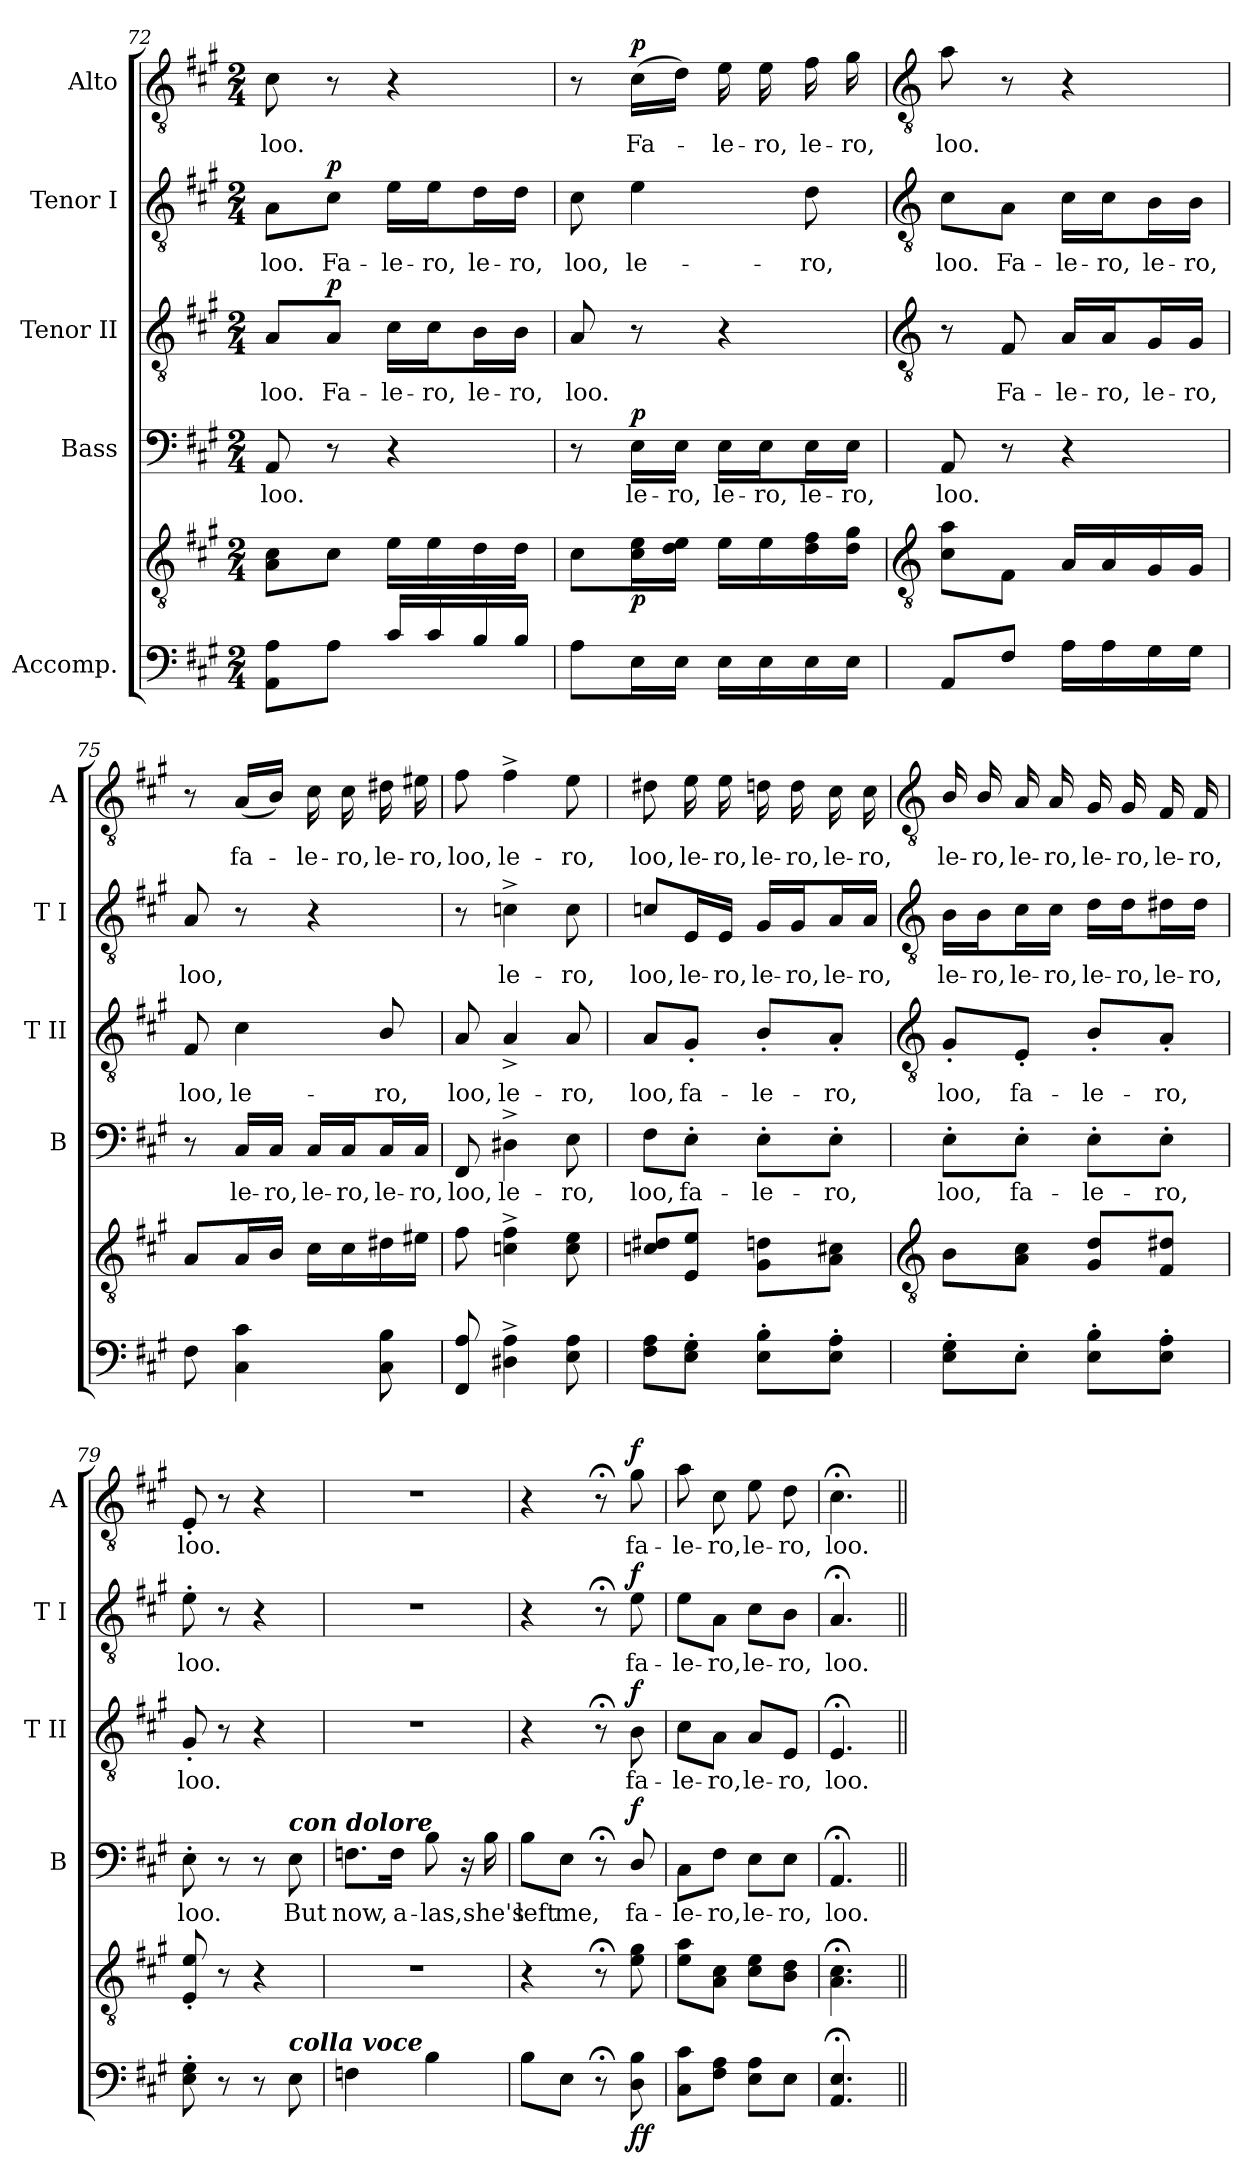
**kern	**kern	**dynam	**kern	**text	**dynam	**kern	**text	**dynam	**kern	**text	**dynam	**kern	**text	**dynam
*part5	*part5	*part5	*part4	*part4	*part4	*part3	*part3	*part3	*part2	*part2	*part2	*part1	*part1	*part1
*staff6	*staff5	*staff5/6	*staff4	*staff4	*staff4	*staff3	*staff3	*staff3	*staff2	*staff2	*staff2	*staff1	*staff1	*staff1
*I"Accomp.	*	*	*I"Bass	*	*	*I"Tenor II	*	*	*I"Tenor I	*	*	*I"Alto	*	*
*	*	*	*I'B	*	*	*I'T II	*	*	*I'T I	*	*	*I'A	*	*
*clefF4	*clefGv2	*	*clefF4	*	*	*clefGv2	*	*	*clefGv2	*	*	*clefGv2	*	*
*k[f#c#g#]	*k[f#c#g#]	*	*k[f#c#g#]	*	*	*k[f#c#g#]	*	*	*k[f#c#g#]	*	*	*k[f#c#g#]	*	*
*A:	*A:	*	*A:	*	*	*A:	*	*	*A:	*	*	*A:	*	*
*M2/4	*M2/4	*	*M2/4	*	*	*M2/4	*	*	*M2/4	*	*	*M2/4	*	*
=72	=72	=72	=72	=72	=72	=72	=72	=72	=72	=72	=72	=72	=72	=72
!	!	!	!	!LO:LY:b	!	!	!LO:LY:b	!	!	!LO:LY:b	!	!	!LO:LY:b	!
8AA 8AL	8A 8c#L	.	8AA	loo.	.	8A/L	loo.	.	8A\L	loo.	.	8c#	loo.	.
!	!	!	!	!	!	!	!LO:LY:b	!LO:DY:b	!	!LO:LY:b	!LO:DY:b	!	!	!
8AJ	8c#J	.	8r	.	.	8A/J	Fa-	p	8c#\J	Fa-	p	8r	.	.
!	!	!	!	!	!	!	!LO:LY:b	!	!	!LO:LY:b	!	!	!	!
16c#LL	16eLL	.	4r	.	.	16c#\LL	-le-	.	16e\LL	-le-	.	4r	.	.
!	!	!	!	!	!	!	!LO:LY:b	!	!	!LO:LY:b	!	!	!	!
16c#	16e	.	.	.	.	16c#\J	-ro,	.	16e\J	-ro,	.	.	.	.
!	!	!	!	!	!	!	!LO:LY:b	!	!	!LO:LY:b	!	!	!	!
16B/	16d	.	.	.	.	16B\L	le-	.	16d\L	le-	.	.	.	.
!	!	!	!	!	!	!	!LO:LY:b	!	!	!LO:LY:b	!	!	!	!
16B/JJ	16dJJ	.	.	.	.	16B\JJ	-ro,	.	16d\JJ	-ro,	.	.	.	.
=73	=73	=73	=73	=73	=73	=73	=73	=73	=73	=73	=73	=73	=73	=73
!	!	!	!	!	!	!	!LO:LY:b	!	!	!LO:LY:b	!	!	!	!
8AL	8c#L	.	8r	.	.	8A	loo.	.	8c#	loo,	.	8r	.	.
!	!	!LO:DY:b	!	!LO:LY:b	!LO:DY:b	!	!	!	!	!LO:LY:b	!	!	!LO:LY:b	!LO:DY:b
16EL	16c# 16eL	p	16E\LL	le-	p	8r	.	.	4e	le-	.	(>16c#LL	Fa-	p
!	!	!	!	!LO:LY:b	!	!	!	!	!	!	!	!	!	!
16EJJ	16d 16eJJ	.	16E\JJ	-ro,	.	.	.	.	.	.	.	16dJJ)	.	.
!	!	!	!	!LO:LY:b	!	!	!	!	!	!	!	!	!LO:LY:b	!
16ELL	16eLL	.	16E\LL	le-	.	4r	.	.	.	.	.	16e	le-	.
!	!	!	!	!LO:LY:b	!	!	!	!	!	!	!	!	!LO:LY:b	!
16E	16e	.	16E\J	-ro,	.	.	.	.	.	.	.	16e	-ro,	.
!	!	!	!	!LO:LY:b	!	!	!	!	!	!LO:LY:b	!	!	!LO:LY:b	!
16E	16d 16f#	.	16E\L	le-	.	.	.	.	8d	-ro,	.	16f#	le-	.
!	!	!	!	!LO:LY:b	!	!	!	!	!	!	!	!	!LO:LY:b	!
16EJJ	16d 16g#JJ	.	16E\JJ	-ro,	.	.	.	.	.	.	.	16g#	-ro,	.
!!LO:LB:g=z
=74	=74	=74	=74	=74	=74	=74	=74	=74	=74	=74	=74	=74	=74	=74
*	*clefGv2	*	*	*	*	*clefGv2	*	*	*clefGv2	*	*	*clefGv2	*	*
!	!	!	!	!LO:LY:b	!	!	!	!	!	!LO:LY:b	!	!	!LO:LY:b	!
8AAL	8c# 8aL	.	8AA	loo.	.	8r	.	.	8c#\L	loo.	.	8a	loo.	.
!	!	!	!	!	!	!	!LO:LY:b	!	!	!LO:LY:b	!	!	!	!
8F#J	8F#J	.	8r	.	.	8F#	Fa-	.	8A\J	Fa-	.	8r	.	.
!	!	!	!	!	!	!	!LO:LY:b	!	!	!LO:LY:b	!	!	!	!
16ALL	16ALL	.	4r	.	.	16A/LL	-le-	.	16c#\LL	-le-	.	4r	.	.
!	!	!	!	!	!	!	!LO:LY:b	!	!	!LO:LY:b	!	!	!	!
16A	16A	.	.	.	.	16A/J	-ro,	.	16c#\J	-ro,	.	.	.	.
!	!	!	!	!	!	!	!LO:LY:b	!	!	!LO:LY:b	!	!	!	!
16G#	16G#	.	.	.	.	16G#/L	le-	.	16B\L	le-	.	.	.	.
!	!	!	!	!	!	!	!LO:LY:b	!	!	!LO:LY:b	!	!	!	!
16G#JJ	16G#JJ	.	.	.	.	16G#/JJ	-ro,	.	16B\JJ	-ro,	.	.	.	.
=75	=75	=75	=75	=75	=75	=75	=75	=75	=75	=75	=75	=75	=75	=75
!	!	!	!	!	!	!	!LO:LY:b	!	!	!LO:LY:b	!	!	!	!
8F#	8AL	.	8r	.	.	8F#	loo,	.	8A	loo,	.	8r	.	.
!	!	!	!	!LO:LY:b	!	!	!LO:LY:b	!	!	!	!	!	!LO:LY:b	!
4C# 4c#	16AL	.	16C#/LL	le-	.	4c#	le-	.	8r	.	.	(<16ALL	fa-	.
!	!	!	!	!LO:LY:b	!	!	!	!	!	!	!	!	!	!
.	16BJJ	.	16C#/JJ	-ro,	.	.	.	.	.	.	.	16BJJ)	.	.
!	!	!	!	!LO:LY:b	!	!	!	!	!	!	!	!	!LO:LY:b	!
.	16c#LL	.	16C#/LL	le-	.	.	.	.	4r	.	.	16c#	le-	.
!	!	!	!	!LO:LY:b	!	!	!	!	!	!	!	!	!LO:LY:b	!
.	16c#	.	16C#/J	-ro,	.	.	.	.	.	.	.	16c#	-ro,	.
!	!	!	!	!LO:LY:b	!	!	!LO:LY:b	!	!	!	!	!	!LO:LY:b	!
8C# 8B	16d#X	.	16C#/L	le-	.	8B/	-ro,	.	.	.	.	16d#X	le-	.
!	!	!	!	!LO:LY:b	!	!	!	!	!	!	!	!	!LO:LY:b	!
.	16e#XJJ	.	16C#/JJ	-ro,	.	.	.	.	.	.	.	16e#X	-ro,	.
=76	=76	=76	=76	=76	=76	=76	=76	=76	=76	=76	=76	=76	=76	=76
!	!	!	!	!LO:LY:b	!	!	!LO:LY:b	!	!	!	!	!	!LO:LY:b	!
8FF# 8A	8f#	.	8FF#	loo,	.	8A	loo,	.	8r	.	.	8f#	loo,	.
!	!	!	!	!LO:LY:b	!	!	!LO:LY:b	!	!	!LO:LY:b	!	!	!LO:LY:b	!
4D#X^ 4A^	4cn^ 4f#^	.	4D#X^	le-	.	4A^	le-	.	4cn^	le-	.	4f#^	le-	.
!	!	!	!	!LO:LY:b	!	!	!LO:LY:b	!	!	!LO:LY:b	!	!	!LO:LY:b	!
8E 8A	8c 8e	.	8E	-ro,	.	8A	-ro,	.	8c	-ro,	.	8e	-ro,	.
=77	=77	=77	=77	=77	=77	=77	=77	=77	=77	=77	=77	=77	=77	=77
!	!	!	!	!LO:LY:b	!	!	!LO:LY:b	!	!	!LO:LY:b	!	!	!LO:LY:b	!
8F# 8AL	8cn 8d#XL	.	8F#\L	loo,	.	8A/L	loo,	.	8cn/L	loo,	.	8d#X	loo,	.
!	!	!	!	!LO:LY:b	!	!	!LO:LY:b	!	!	!LO:LY:b	!	!	!LO:LY:b	!
8E' 8G#'J	8E 8eJ	.	8E'\J	fa-	.	8G#'/J	fa-	.	16E/L	le-	.	16e	le-	.
!	!	!	!	!	!	!	!	!	!	!LO:LY:b	!	!	!LO:LY:b	!
.	.	.	.	.	.	.	.	.	16E/JJ	-ro,	.	16e	-ro,	.
!	!	!	!	!LO:LY:b	!	!	!LO:LY:b	!	!	!LO:LY:b	!	!	!LO:LY:b	!
8E' 8B'L	8G# 8dnL	.	8E'\L	-le-	.	8B'/L	-le-	.	16G#/LL	le-	.	16dn	le-	.
!	!	!	!	!	!	!	!	!	!	!LO:LY:b	!	!	!LO:LY:b	!
.	.	.	.	.	.	.	.	.	16G#/J	-ro,	.	16d	-ro,	.
!	!	!	!	!LO:LY:b	!	!	!LO:LY:b	!	!	!LO:LY:b	!	!	!LO:LY:b	!
8E' 8A'J	8A 8c#XJ	.	8E'\J	-ro,	.	8A'/J	-ro,	.	16A/L	le-	.	16c#	le-	.
!	!	!	!	!	!	!	!	!	!	!LO:LY:b	!	!	!LO:LY:b	!
.	.	.	.	.	.	.	.	.	16A/JJ	-ro,	.	16c#	-ro,	.
!!LO:LB:g=z
=78	=78	=78	=78	=78	=78	=78	=78	=78	=78	=78	=78	=78	=78	=78
*	*clefGv2	*	*	*	*	*clefGv2	*	*	*clefGv2	*	*	*clefGv2	*	*
!	!	!	!	!LO:LY:b	!	!	!LO:LY:b	!	!	!LO:LY:b	!	!	!LO:LY:b	!
8E' 8G#'L	8BL	.	8E'\L	loo,	.	8G#'/L	loo,	.	16B\LL	le-	.	16B/	le-	.
!	!	!	!	!	!	!	!	!	!	!LO:LY:b	!	!	!LO:LY:b	!
.	.	.	.	.	.	.	.	.	16B\J	-ro,	.	16B/	-ro,	.
!	!	!	!	!LO:LY:b	!	!	!LO:LY:b	!	!	!LO:LY:b	!	!	!LO:LY:b	!
8E'J	8A 8c#J	.	8E'\J	fa-	.	8E'/J	fa-	.	16c#\L	le-	.	16A	le-	.
!	!	!	!	!	!	!	!	!	!	!LO:LY:b	!	!	!LO:LY:b	!
.	.	.	.	.	.	.	.	.	16c#\JJ	-ro,	.	16A	-ro,	.
!	!	!	!	!LO:LY:b	!	!	!LO:LY:b	!	!	!LO:LY:b	!	!	!LO:LY:b	!
8E' 8B'L	8G# 8dL	.	8E'\L	-le-	.	8B'/L	-le-	.	16d\LL	le-	.	16G#	le-	.
!	!	!	!	!	!	!	!	!	!	!LO:LY:b	!	!	!LO:LY:b	!
.	.	.	.	.	.	.	.	.	16d\J	-ro,	.	16G#	-ro,	.
!	!	!	!	!LO:LY:b	!	!	!LO:LY:b	!	!	!LO:LY:b	!	!	!LO:LY:b	!
8E' 8A'J	8F# 8d#XJ	.	8E'\J	-ro,	.	8A'/J	-ro,	.	16d#X\L	le-	.	16F#	le-	.
!	!	!	!	!	!	!	!	!	!	!LO:LY:b	!	!	!LO:LY:b	!
.	.	.	.	.	.	.	.	.	16d#\JJ	-ro,	.	16F#	-ro,	.
=79	=79	=79	=79	=79	=79	=79	=79	=79	=79	=79	=79	=79	=79	=79
!	!	!	!	!LO:LY:b	!	!	!LO:LY:b	!	!	!LO:LY:b	!	!	!LO:LY:b	!
8E' 8G#'	8E' 8e'	.	8E'	loo.	.	8G#'	loo.	.	8e'	loo.	.	8E'	loo.	.
8r	8r	.	8r	.	.	8r	.	.	8r	.	.	8r	.	.
8r	4r	.	8r	.	.	4r	.	.	4r	.	.	4r	.	.
!	!	!	!LO:TX:a:Bi:t=con dolore	!	!	!	!	!	!	!	!	!	!	!
!LO:TX:a:Bi:t=colla voce	!	!	!	!	!	!	!	!	!	!	!	!	!	!
!	!	!	!	!LO:LY:b	!	!	!	!	!	!	!	!	!	!
8E	.	.	8E	But	.	.	.	.	.	.	.	.	.	.
=80	=80	=80	=80	=80	=80	=80	=80	=80	=80	=80	=80	=80	=80	=80
!	!LO:N:vis=1	!	!	!LO:LY:b	!	!LO:N:vis=1	!	!	!LO:N:vis=1	!	!	!LO:N:vis=1	!	!
4Fn	2r	.	8.Fn\L	now,	.	2r	.	.	2r	.	.	2r	.	.
!	!	!	!	!LO:LY:b	!	!	!	!	!	!	!	!	!	!
.	.	.	16F\Jk	a-	.	.	.	.	.	.	.	.	.	.
!	!	!	!	!LO:LY:b	!	!	!	!	!	!	!	!	!	!
4B	.	.	8B	-las,	.	.	.	.	.	.	.	.	.	.
.	.	.	16r	.	.	.	.	.	.	.	.	.	.	.
!	!	!	!	!LO:LY:b	!	!	!	!	!	!	!	!	!	!
.	.	.	16B	she's	.	.	.	.	.	.	.	.	.	.
=81	=81	=81	=81	=81	=81	=81	=81	=81	=81	=81	=81	=81	=81	=81
!	!	!	!	!LO:LY:b	!	!	!	!	!	!	!	!	!	!
8BL	4r	.	8B\L	left	.	4r	.	.	4r	.	.	4r	.	.
!	!	!	!	!LO:LY:b	!	!	!	!	!	!	!	!	!	!
8EJ	.	.	8E\J	me,	.	.	.	.	.	.	.	.	.	.
8r;<	8r;<	.	8r;<	.	.	8r;<	.	.	8r;<	.	.	8r;<	.	.
!	!	!LO:DY:b=2	!	!LO:LY:b	!	!	!LO:LY:b	!	!	!LO:LY:b	!	!	!LO:LY:b	!
!	!	!LO:DY:n=1:b	!	!	!LO:DY:b	!	!	!LO:DY:b	!	!	!LO:DY:b	!	!	!LO:DY:b
8D 8B	8e 8g#	f f	8D/	fa-	f	8B	fa-	f	8e	fa-	f	8g#	fa-	f
=82	=82	=82	=82	=82	=82	=82	=82	=82	=82	=82	=82	=82	=82	=82
!	!	!	!	!LO:LY:b	!	!	!LO:LY:b	!	!	!LO:LY:b	!	!	!LO:LY:b	!
8C# 8c#L	8e 8aL	.	8C#\L	-le-	.	8c#\L	-le-	.	8e\L	-le-	.	8a	-le-	.
!	!	!	!	!LO:LY:b	!	!	!LO:LY:b	!	!	!LO:LY:b	!	!	!LO:LY:b	!
8F# 8AJ	8A 8c#J	.	8F#\J	-ro,	.	8A\J	-ro,	.	8A\J	-ro,	.	8c#	-ro,	.
!	!	!	!	!LO:LY:b	!	!	!LO:LY:b	!	!	!LO:LY:b	!	!	!LO:LY:b	!
8E 8AL	8c# 8eL	.	8E\L	le-	.	8A/L	le-	.	8c#\L	le-	.	8e	le-	.
!	!	!	!	!LO:LY:b	!	!	!LO:LY:b	!	!	!LO:LY:b	!	!	!LO:LY:b	!
8EJ	8B 8dJ	.	8E\J	-ro,	.	8E/J	-ro,	.	8B\J	-ro,	.	8d	-ro,	.
=83	=83	=83	=83	=83	=83	=83	=83	=83	=83	=83	=83	=83	=83	=83
!	!	!	!	!LO:LY:b	!	!	!LO:LY:b	!	!	!LO:LY:b	!	!	!LO:LY:b	!
4.AA;< 4.E;<	4.A;< 4.c#;<	.	4.AA;<	loo.	.	4.E;<	loo.	.	4.A;<	loo.	.	4.c#;<	loo.	.
=||	=||	=||	=||	=||	=||	=||	=||	=||	=||	=||	=||	=||	=||	=||
*-	*-	*-	*-	*-	*-	*-	*-	*-	*-	*-	*-	*-	*-	*-
